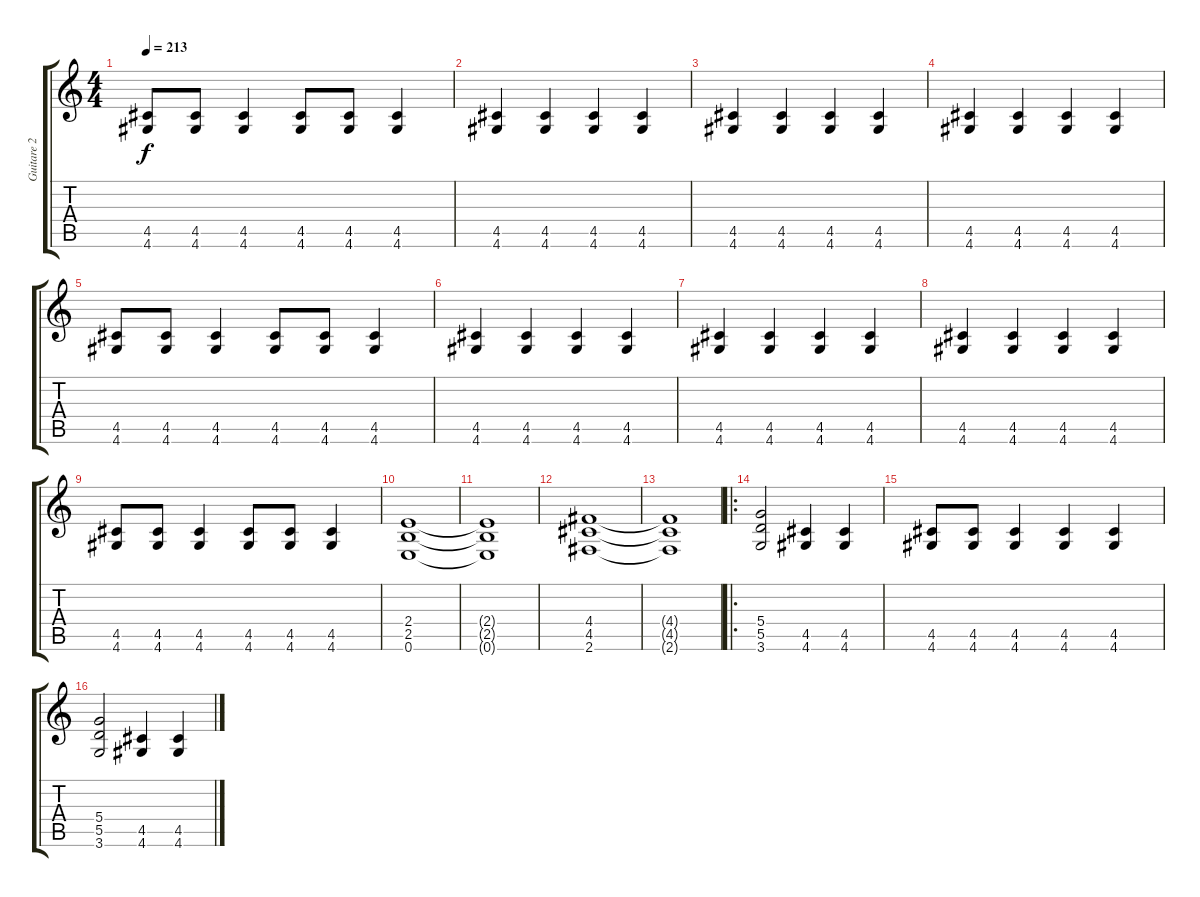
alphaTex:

\track ("Guitare 2" "Guitare 2") {instrument distortionguitar}
\staff {score tabs}
\tuning (E4 B3 G3 D3 A2 E2) {hide}
\ts (4 4)
\tempo 213
\clef g2
\ks c
(4.5 4.6).8{dy f} (4.5 4.6).8 (4.5 4.6).4 (4.5 4.6).8 (4.5 4.6).8 (4.5 4.6).4 |
(4.5 4.6).4 (4.5 4.6).4 (4.5 4.6).4 (4.5 4.6).4 |
(4.5 4.6).4 (4.5 4.6).4 (4.5 4.6).4 (4.5 4.6).4 |
(4.5 4.6).4 (4.5 4.6).4 (4.5 4.6).4 (4.5 4.6).4 |
(4.5 4.6).8 (4.5 4.6).8 (4.5 4.6).4 (4.5 4.6).8 (4.5 4.6).8 (4.5 4.6).4 |
(4.5 4.6).4 (4.5 4.6).4 (4.5 4.6).4 (4.5 4.6).4 |
(4.5 4.6).4 (4.5 4.6).4 (4.5 4.6).4 (4.5 4.6).4 |
(4.5 4.6).4 (4.5 4.6).4 (4.5 4.6).4 (4.5 4.6).4 |
(4.5 4.6).8 (4.5 4.6).8 (4.5 4.6).4 (4.5 4.6).8 (4.5 4.6).8 (4.5 4.6).4 |
(2.4 2.5 0.6).1 |
(2.4{t} 2.5{t} 0.6{t}).1 |
(4.4 4.5 2.6).1 |
(4.4{t} 4.5{t} 2.6{t}).1 |
\ro
(5.4 5.5 3.6).2 (4.5 4.6).4 (4.5 4.6).4 |
(4.5 4.6).8 (4.5 4.6).8 (4.5 4.6).4 (4.5 4.6).4 (4.5 4.6).4 |
(5.4 5.5 3.6).2 (4.5 4.6).4 (4.5 4.6).4
